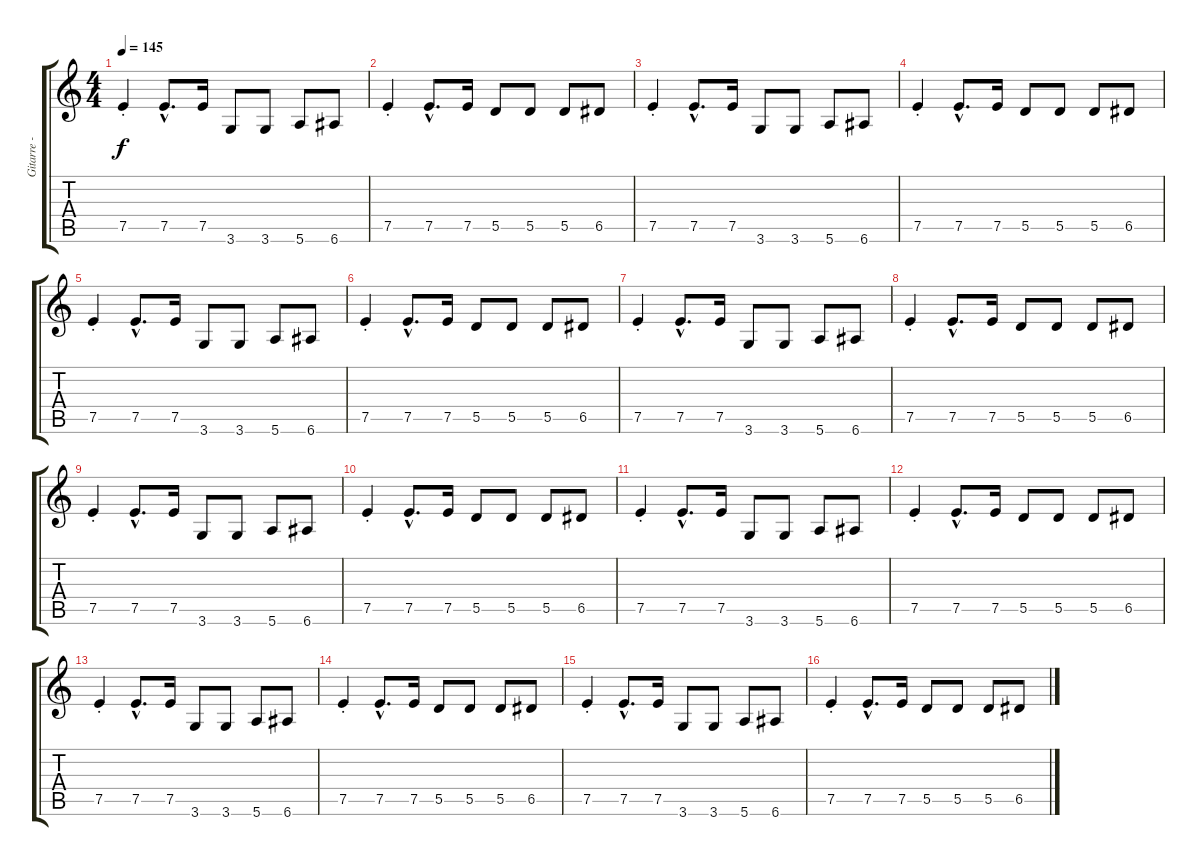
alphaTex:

\track ("Gitarre - Craig Bonich" "Gitarre - ") {instrument distortionguitar}
\staff {score tabs}
\tuning (E4 B3 G3 D3 A2 E2) {hide}
\ts (4 4)
\tempo 145
\clef g2
\ks c
7.5{st}.4{dy f} 7.5{hac}.8{d} 7.5.16 3.6.8 3.6.8 5.6.8 6.6.8 |
7.5{st}.4 7.5{hac}.8{d} 7.5.16 5.5.8 5.5.8 5.5.8 6.5.8 |
7.5{st}.4 7.5{hac}.8{d} 7.5.16 3.6.8 3.6.8 5.6.8 6.6.8 |
7.5{st}.4 7.5{hac}.8{d} 7.5.16 5.5.8 5.5.8 5.5.8 6.5.8 |
7.5{st}.4 7.5{hac}.8{d} 7.5.16 3.6.8 3.6.8 5.6.8 6.6.8 |
7.5{st}.4 7.5{hac}.8{d} 7.5.16 5.5.8 5.5.8 5.5.8 6.5.8 |
7.5{st}.4 7.5{hac}.8{d} 7.5.16 3.6.8 3.6.8 5.6.8 6.6.8 |
7.5{st}.4 7.5{hac}.8{d} 7.5.16 5.5.8 5.5.8 5.5.8 6.5.8 |
7.5{st}.4 7.5{hac}.8{d} 7.5.16 3.6.8 3.6.8 5.6.8 6.6.8 |
7.5{st}.4 7.5{hac}.8{d} 7.5.16 5.5.8 5.5.8 5.5.8 6.5.8 |
7.5{st}.4 7.5{hac}.8{d} 7.5.16 3.6.8 3.6.8 5.6.8 6.6.8 |
7.5{st}.4 7.5{hac}.8{d} 7.5.16 5.5.8 5.5.8 5.5.8 6.5.8 |
7.5{st}.4 7.5{hac}.8{d} 7.5.16 3.6.8 3.6.8 5.6.8 6.6.8 |
7.5{st}.4 7.5{hac}.8{d} 7.5.16 5.5.8 5.5.8 5.5.8 6.5.8 |
7.5{st}.4 7.5{hac}.8{d} 7.5.16 3.6.8 3.6.8 5.6.8 6.6.8 |
7.5{st}.4 7.5{hac}.8{d} 7.5.16 5.5.8 5.5.8 5.5.8 6.5.8
